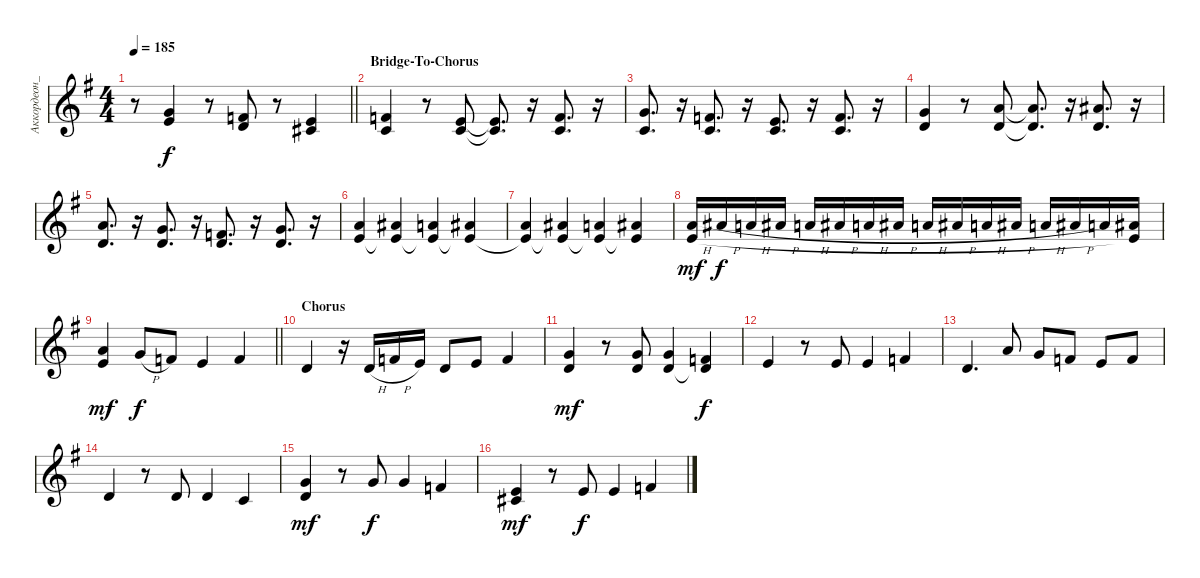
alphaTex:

\track ("Аккордеон_1" "Аккордеон_") {instrument accordion}
\staff {score}
\tuning (E4 B3 G3 D3 A2 E2) {hide}
\ts (4 4)
\tempo 185
\clef g2
\barLineRight lightlight
\ks eminor
r.8{dy f} (3.1 5.2).4 r.8 (1.1 3.2).8 r.8 (0.1 2.2).4 |
\section ("" "Bridge-To-Chorus")
(1.1 1.2).4 r.8 (0.1 1.2).8 (0.1{t} 1.2{t}).8{d} r.16 (1.1 1.2).8{d} r.16 |
(3.1 1.2).8{d} r.16 (1.1 1.2).8{d} r.16 (0.1 1.2).8{d} r.16 (1.1 1.2).8{d} r.16 |
(3.1 3.2).4 r.8 (5.1 3.2).8 (5.1{t} 3.2{t}).8{d} r.16 (6.1 3.2).8{d} r.16 |
(5.1 3.2).8{d} r.16 (3.1 3.2).8{d} r.16 (1.1 3.2).8{d} r.16 (3.1 3.2).8{d} r.16 |
(5.1 5.2).4 (6.1 5.2{t}).4 (5.1 5.2{t}).4 (6.1 5.2{t}).4 |
(5.1 5.2{t}).4 (6.1 5.2{t}).4 (5.1 5.2{t}).4 (6.1 5.2{t}).4 |
(5.1{h} 5.2).16{dy mf} 6.1{h}.16{dy f} 5.1{h}.16 6.1{h}.16 5.1{h}.16 6.1{h}.16 5.1{h}.16 6.1{h}.16 5.1{h}.16 6.1{h}.16 5.1{h}.16 6.1{h}.16 5.1{h}.16 6.1{h}.16 5.1{h}.16 (6.1 5.2{t}).16 |
\barLineRight lightlight
(5.1 5.2).4{dy mf} 3.1{h}.8{dy f} 1.1.8 0.1.4 1.1.4 |
\section ("" "Chorus")
3.2.4{volume 16} r.16 3.2{h}.16 6.2{h}.16 5.2.16 3.2.8 5.2.8 6.2.4 |
(3.1 3.2).4{dy mf} r.8 (3.1 3.2).8 (3.1 3.2).4 (1.1 3.2{t}).4{dy f} |
0.1.4 r.8 0.1.8 0.1.4 1.1.4 |
3.2.4{d} 5.1.8 3.1.8 1.1.8 0.1.8 1.1.8 |
3.2.4 r.8 3.2.8 3.2.4 1.2.4 |
(3.1 3.2).4{dy mf} r.8 3.1.8{dy f} 3.1.4 1.1.4 |
(0.1 2.2).4{dy mf} r.8 0.1.8{dy f} 0.1.4 1.1.4
